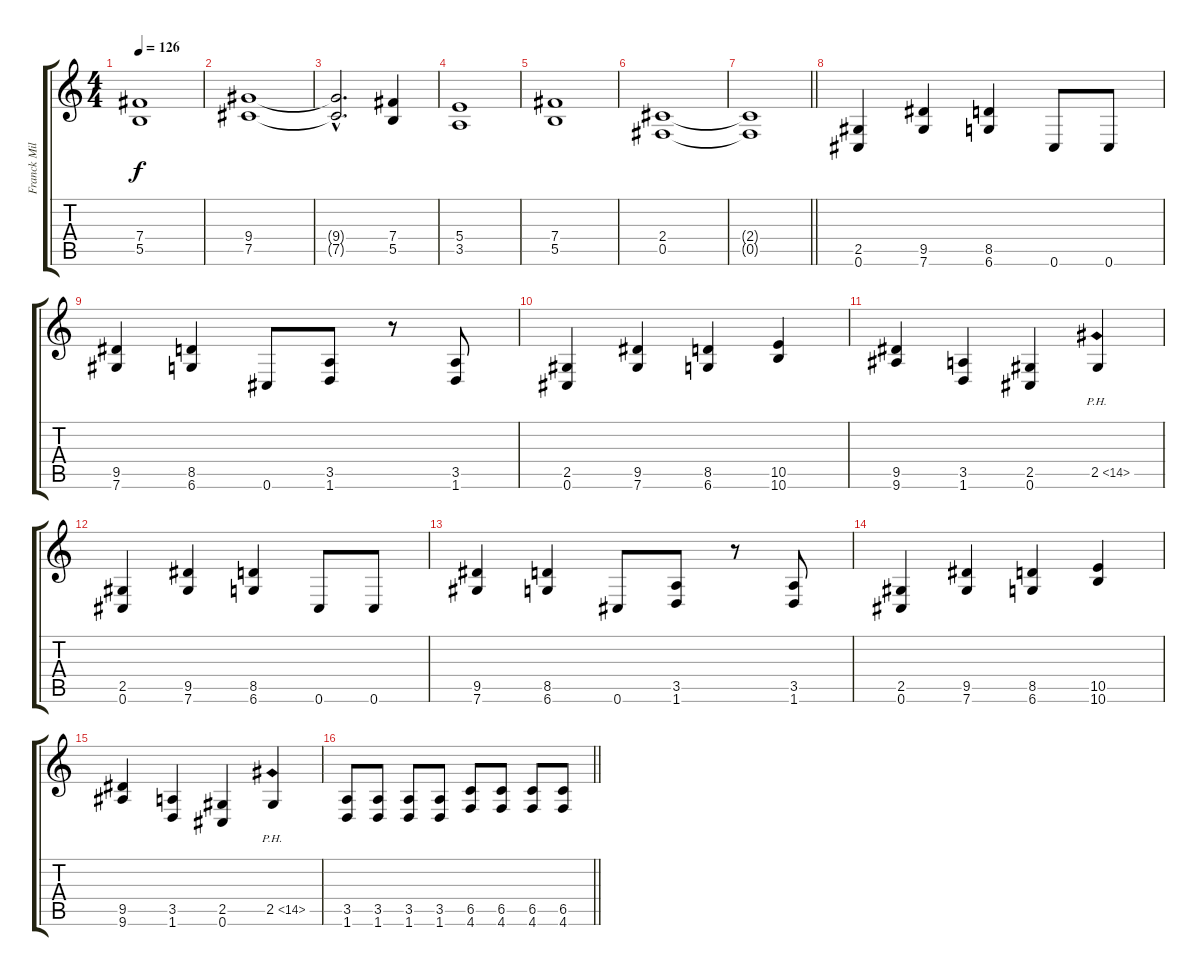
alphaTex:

\track ("Franck Millineri" "Franck Mil") {instrument distortionguitar}
\staff {score tabs}
\tuning (Db4 Ab3 E3 B2 Gb2 Db2) {hide}
\ts (4 4)
\tempo 126
\clef g2
\ks c
(7.4 5.5).1{dy f} |
(9.4 7.5).1 |
(9.4{hac t} 7.5{hac t}).2{d} (7.4 5.5).4 |
(5.4 3.5).1 |
(7.4 5.5).1 |
(2.4 0.5).1 |
\barLineRight lightlight
(2.4{t} 0.5{t}).1 |
(2.5 0.6).4 (9.5 7.6).4 (8.5 6.6).4 0.6.8 0.6.8 |
(9.5 7.6).4 (8.5 6.6).4 0.6.8 (3.5 1.6).8 r.8 (3.5 1.6).8 |
(2.5 0.6).4 (9.5 7.6).4 (8.5 6.6).4 (10.5 10.6).4 |
(9.5 9.6).4 (3.5 1.6).4 (2.5 0.6).4 2.5{ph 12}.4 |
(2.5 0.6).4 (9.5 7.6).4 (8.5 6.6).4 0.6.8 0.6.8 |
(9.5 7.6).4 (8.5 6.6).4 0.6.8 (3.5 1.6).8 r.8 (3.5 1.6).8 |
(2.5 0.6).4 (9.5 7.6).4 (8.5 6.6).4 (10.5 10.6).4 |
(9.5 9.6).4 (3.5 1.6).4 (2.5 0.6).4 2.5{ph 12}.4 |
\barLineRight lightlight
(3.5 1.6).8 (3.5 1.6).8 (3.5 1.6).8 (3.5 1.6).8 (6.5 4.6).8 (6.5 4.6).8 (6.5 4.6).8 (6.5 4.6).8
